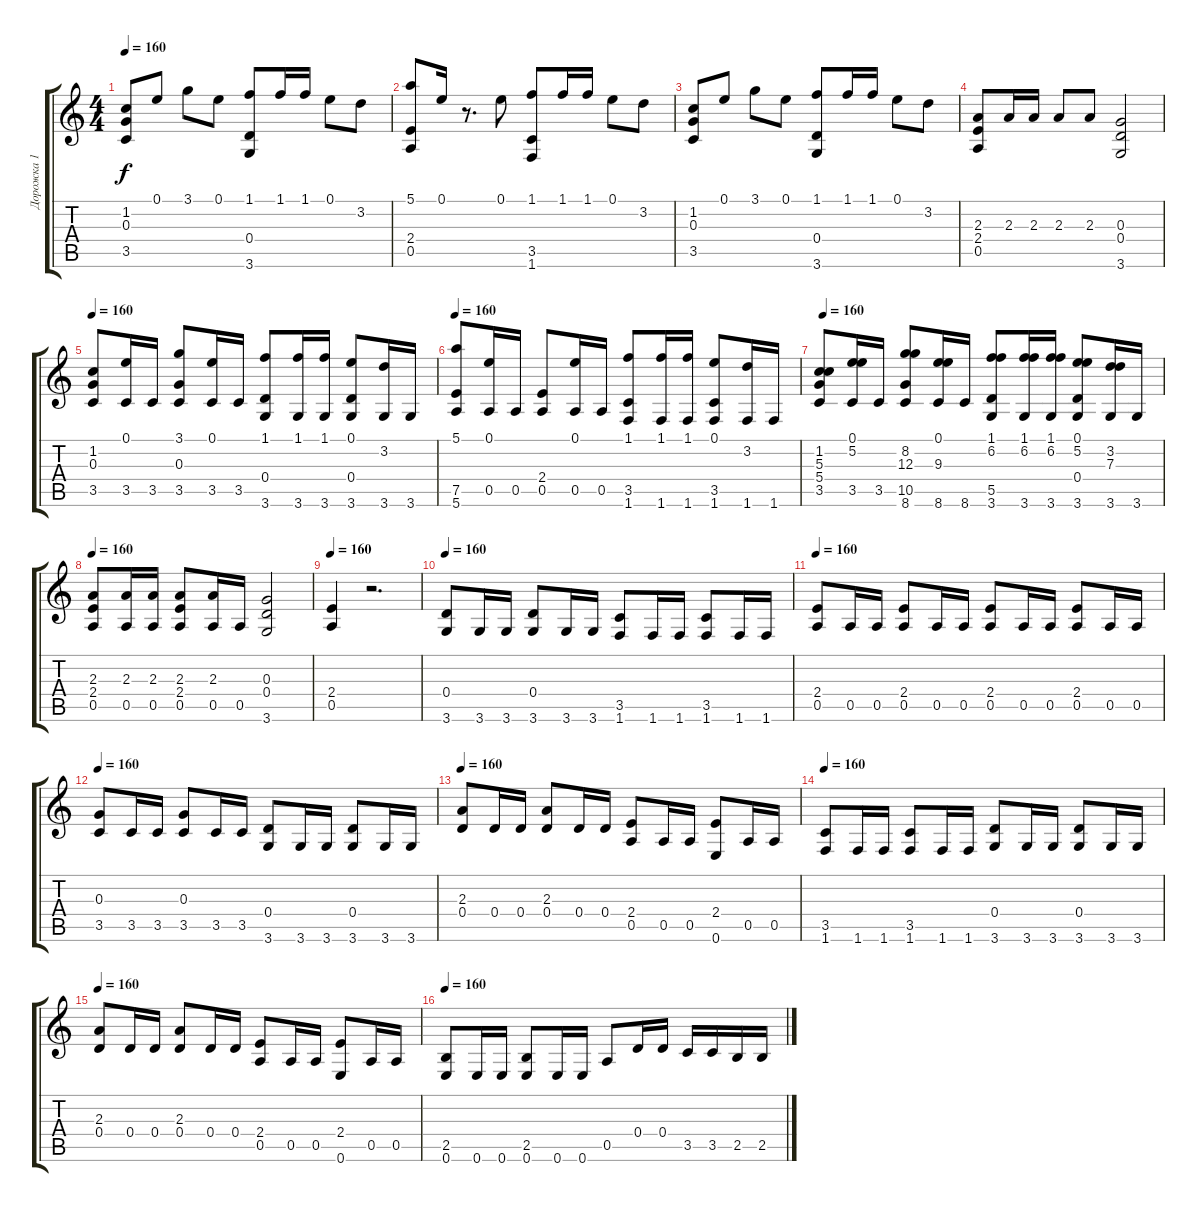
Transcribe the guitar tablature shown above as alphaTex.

\track ("Дорожка 1" "Дорожка 1") {instrument distortionguitar}
\staff {score tabs}
\tuning (E4 B3 G3 D3 A2 E2) {hide}
\ts (4 4)
\tempo 160
\clef g2
\ks c
(1.2 0.3 3.5).8{dy f} 0.1.8 3.1.8 0.1.8 (1.1 0.4 3.6).8 1.1.16 1.1.16 0.1.8 3.2.8 |
(5.1 2.4 0.5).8 0.1.16 r.8{d} 0.1.8 (1.1 3.5 1.6).8 1.1.16 1.1.16 0.1.8 3.2.8 |
(1.2 0.3 3.5).8 0.1.8 3.1.8 0.1.8 (1.1 0.4 3.6).8 1.1.16 1.1.16 0.1.8 3.2.8 |
(2.3 2.4 0.5).8 2.3.16 2.3.16 2.3.8 2.3.8 (0.3 0.4 3.6).2 |
\tempo 160
(1.2 0.3 3.5).8 (0.1 3.5).16 3.5.16 (3.1 0.3 3.5).8 (0.1 3.5).16 3.5.16 (1.1 0.4 3.6).8 (1.1 3.6).16 (1.1 3.6).16 (0.1 0.4 3.6).8 (3.2 3.6).16 3.6.16 |
\tempo 160
(5.1 7.5 5.6).8 (0.1 0.5).16 0.5.16 (2.4 0.5).8 (0.1 0.5).16 0.5.16 (1.1 3.5 1.6).8 (1.1 1.6).16 (1.1 1.6).16 (0.1 3.5 1.6).8 (3.2 1.6).16 1.6.16 |
\tempo 160
(1.2 5.3 5.4 3.5).8 (0.1 5.2 3.5).16 3.5.16 (8.2 12.3 10.5 8.6).8 (0.1 9.3 8.6).16 8.6.16 (1.1 6.2 5.5 3.6).8 (1.1 6.2 3.6).16 (1.1 6.2 3.6).16 (0.1 5.2 0.4 3.6).8 (3.2 7.3 3.6).16 3.6.16 |
\tempo 160
(2.3 2.4 0.5).8 (2.3 0.5).16 (2.3 0.5).16 (2.3 2.4 0.5).8 (2.3 0.5).16 0.5.16 (0.3 0.4 3.6).2 |
\tempo 160
(2.4 0.5).4 r.2{d} |
\tempo 160
(0.4 3.6).8 3.6.16 3.6.16 (0.4 3.6).8 3.6.16 3.6.16 (3.5 1.6).8 1.6.16 1.6.16 (3.5 1.6).8 1.6.16 1.6.16 |
\tempo 160
(2.4 0.5).8 0.5.16 0.5.16 (2.4 0.5).8 0.5.16 0.5.16 (2.4 0.5).8 0.5.16 0.5.16 (2.4 0.5).8 0.5.16 0.5.16 |
\tempo 160
(0.3 3.5).8 3.5.16 3.5.16 (0.3 3.5).8 3.5.16 3.5.16 (0.4 3.6).8 3.6.16 3.6.16 (0.4 3.6).8 3.6.16 3.6.16 |
\tempo 160
(2.3 0.4).8 0.4.16 0.4.16 (2.3 0.4).8 0.4.16 0.4.16 (2.4 0.5).8 0.5.16 0.5.16 (2.4 0.6).8 0.5.16 0.5.16 |
\tempo 160
(3.5 1.6).8 1.6.16 1.6.16 (3.5 1.6).8 1.6.16 1.6.16 (0.4 3.6).8 3.6.16 3.6.16 (0.4 3.6).8 3.6.16 3.6.16 |
\tempo 160
(2.3 0.4).8 0.4.16 0.4.16 (2.3 0.4).8 0.4.16 0.4.16 (2.4 0.5).8 0.5.16 0.5.16 (2.4 0.6).8 0.5.16 0.5.16 |
\tempo 160
(2.5 0.6).8 0.6.16 0.6.16 (2.5 0.6).8 0.6.16 0.6.16 0.5.8 0.4.16 0.4.16 3.5.16 3.5.16 2.5.16 2.5.16
